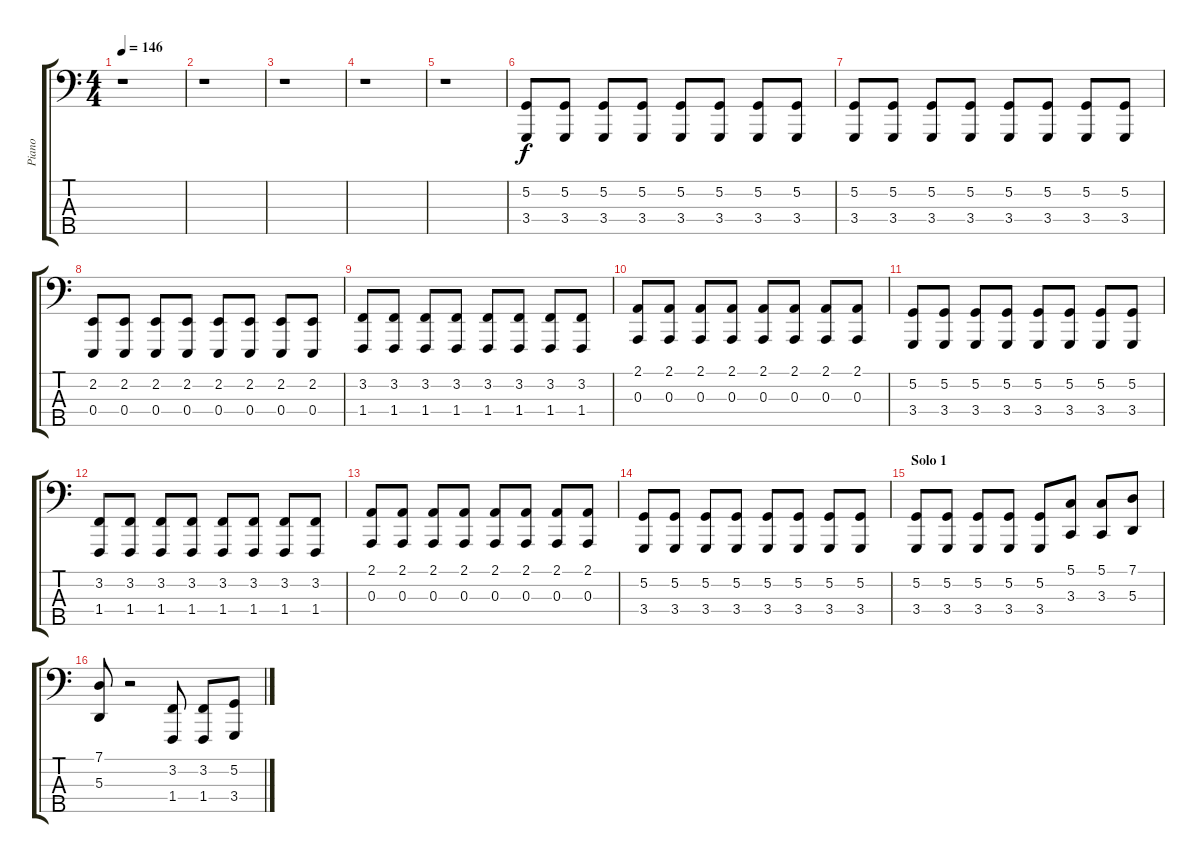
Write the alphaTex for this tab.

\track ("Piano" "Piano") {instrument brightacousticpiano}
\staff {score tabs}
\tuning (G2 D2 A1 E1 B0) {hide}
\ts (4 4)
\tempo 146
\clef f4
\ks c
r.1{dy f} |
r.1 |
r.1 |
r.1 |
r.1 |
(5.2 3.4).8 (5.2 3.4).8 (5.2 3.4).8 (5.2 3.4).8 (5.2 3.4).8 (5.2 3.4).8 (5.2 3.4).8 (5.2 3.4).8 |
(5.2 3.4).8 (5.2 3.4).8 (5.2 3.4).8 (5.2 3.4).8 (5.2 3.4).8 (5.2 3.4).8 (5.2 3.4).8 (5.2 3.4).8 |
(2.2 0.4).8 (2.2 0.4).8 (2.2 0.4).8 (2.2 0.4).8 (2.2 0.4).8 (2.2 0.4).8 (2.2 0.4).8 (2.2 0.4).8 |
(3.2 1.4).8 (3.2 1.4).8 (3.2 1.4).8 (3.2 1.4).8 (3.2 1.4).8 (3.2 1.4).8 (3.2 1.4).8 (3.2 1.4).8 |
(2.1 0.3).8 (2.1 0.3).8 (2.1 0.3).8 (2.1 0.3).8 (2.1 0.3).8 (2.1 0.3).8 (2.1 0.3).8 (2.1 0.3).8 |
(5.2 3.4).8 (5.2 3.4).8 (5.2 3.4).8 (5.2 3.4).8 (5.2 3.4).8 (5.2 3.4).8 (5.2 3.4).8 (5.2 3.4).8 |
(3.2 1.4).8 (3.2 1.4).8 (3.2 1.4).8 (3.2 1.4).8 (3.2 1.4).8 (3.2 1.4).8 (3.2 1.4).8 (3.2 1.4).8 |
(2.1 0.3).8 (2.1 0.3).8 (2.1 0.3).8 (2.1 0.3).8 (2.1 0.3).8 (2.1 0.3).8 (2.1 0.3).8 (2.1 0.3).8 |
(5.2 3.4).8 (5.2 3.4).8 (5.2 3.4).8 (5.2 3.4).8 (5.2 3.4).8 (5.2 3.4).8 (5.2 3.4).8 (5.2 3.4).8 |
\section ("" "Solo 1")
(5.2 3.4).8 (5.2 3.4).8 (5.2 3.4).8 (5.2 3.4).8 (5.2 3.4).8 (5.1 3.3).8 (5.1 3.3).8 (7.1 5.3).8 |
(7.1 5.3).8 r.2 (3.2 1.4).8 (3.2 1.4).8 (5.2 3.4).8
